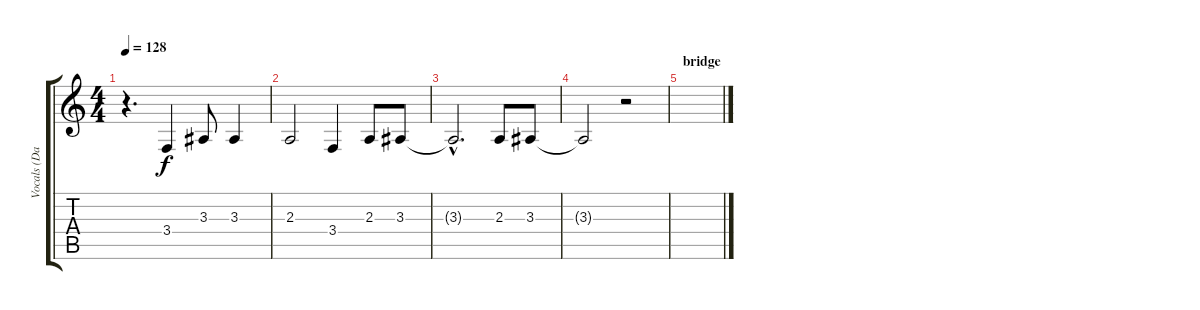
\track ("Vocals (Davies)" "Vocals (Da") {instrument lead6voice}
\staff {score tabs}
\tuning (E4 B3 G3 D3 A2 E2) {hide}
\ts (4 4)
\tempo 128
\clef g2
\ks c
r.4{d dy f} 3.4.4 3.3.8 3.3.4 |
2.3.2 3.4.4 2.3.8 3.3.8 |
3.3{hac t}.2{d} 2.3.8 3.3.8 |
3.3{t}.2 r.2 |
\section ("" "bridge")
